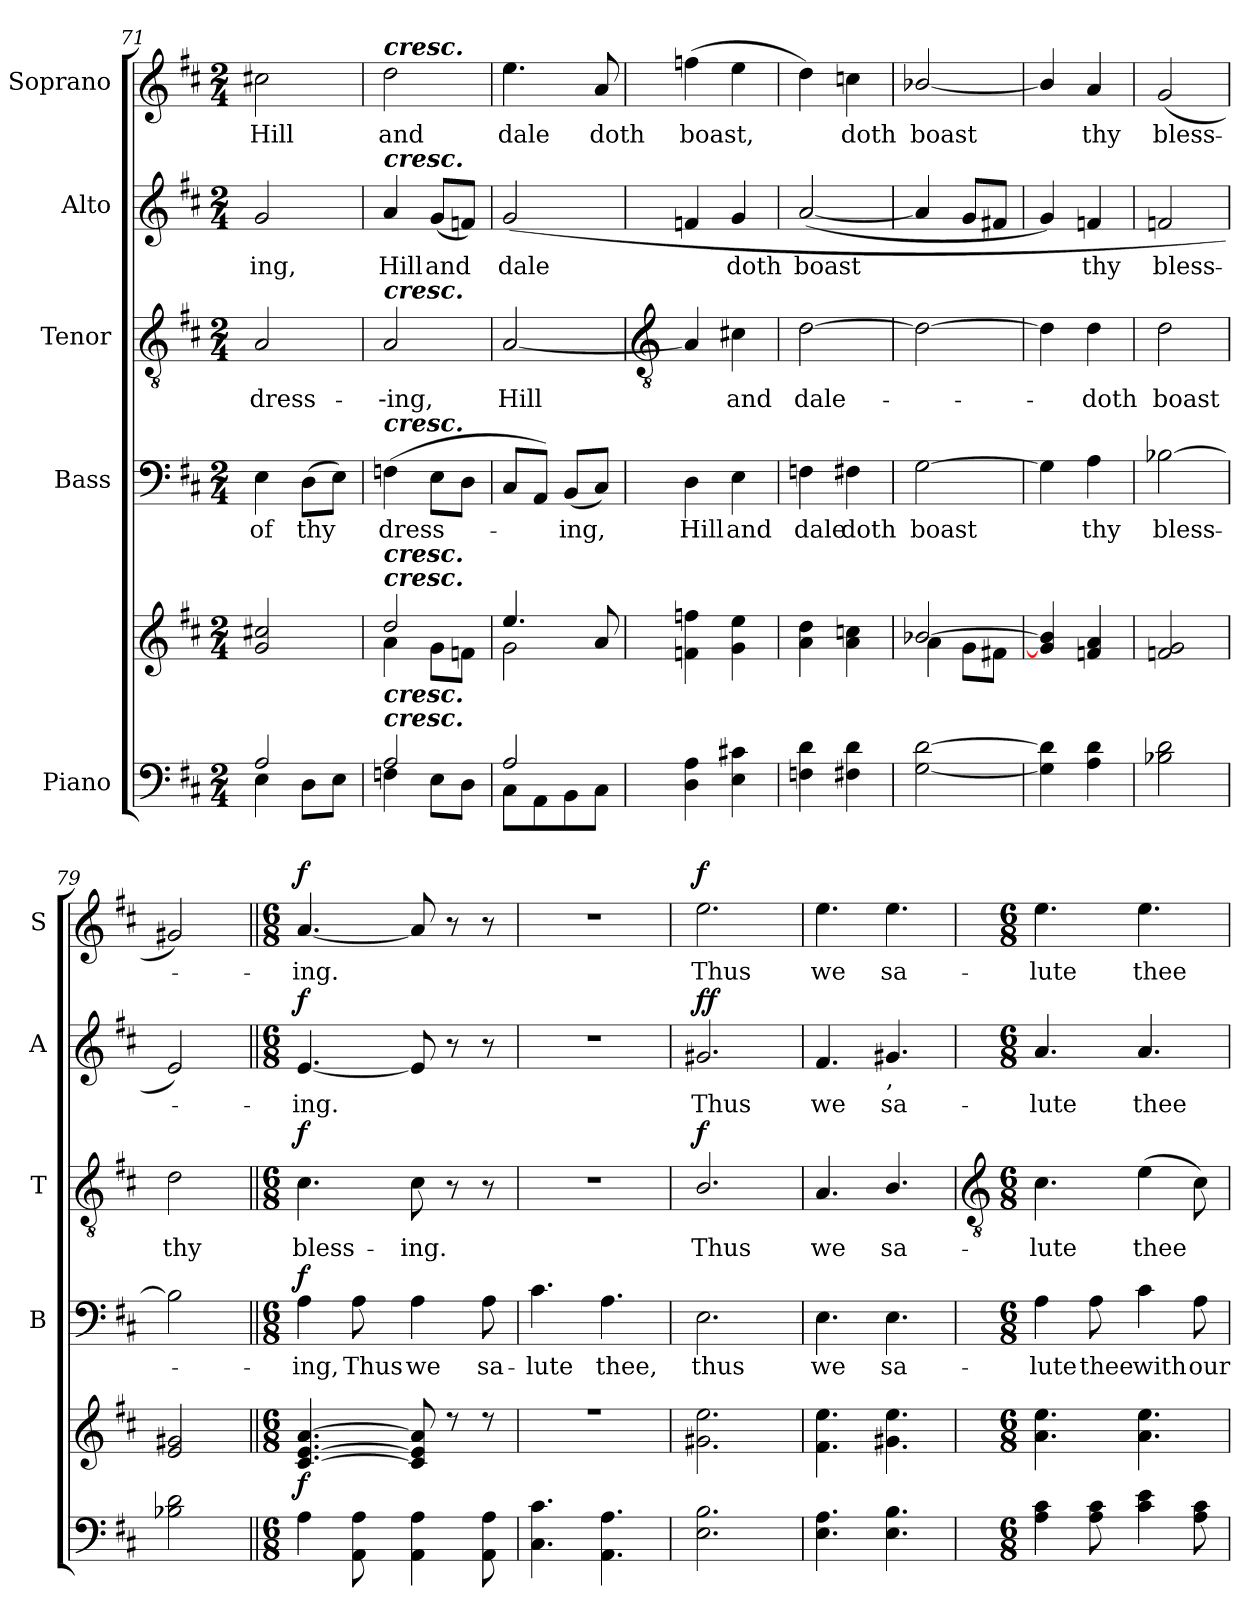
**kern	**kern	**dynam	**kern	**text	**dynam	**kern	**text	**dynam	**kern	**text	**dynam	**kern	**text	**dynam
*part5	*part5	*part5	*part4	*part4	*part4	*part3	*part3	*part3	*part2	*part2	*part2	*part1	*part1	*part1
*staff6	*staff5	*staff5/6	*staff4	*staff4	*staff4	*staff3	*staff3	*staff3	*staff2	*staff2	*staff2	*staff1	*staff1	*staff1
*I"Piano	*	*	*I"Bass	*	*	*I"Tenor	*	*	*I"Alto	*	*	*I"Soprano	*	*
*	*	*	*I'B	*	*	*I'T	*	*	*I'A	*	*	*I'S	*	*
*clefF4	*clefG2	*	*clefF4	*	*	*clefGv2	*	*	*clefG2	*	*	*clefG2	*	*
*k[f#c#]	*k[f#c#]	*	*k[f#c#]	*	*	*k[f#c#]	*	*	*k[f#c#]	*	*	*k[f#c#]	*	*
*D:	*D:	*	*D:	*	*	*D:	*	*	*D:	*	*	*D:	*	*
*M2/4	*M2/4	*	*M2/4	*	*	*M2/4	*	*	*M2/4	*	*	*M2/4	*	*
=71	=71	=71	=71	=71	=71	=71	=71	=71	=71	=71	=71	=71	=71	=71
*^	*^	*	*	*	*	*	*	*	*	*	*	*	*	*
!	!	!	!	!	!	!LO:LY:b	!	!	!LO:LY:b	!	!	!LO:LY:b	!	!	!LO:LY:b	!
2A/	4E\	2g/ 2cc#X/	2ryy	.	4E	of	.	2A	dress-	.	2g	ing,	.	2cc#X	Hill	.
!	!	!	!	!	!	!LO:LY:b	!	!	!	!	!	!	!	!	!	!
.	8D\L	.	.	.	(>8DL	thy	.	.	.	.	.	.	.	.	.	.
.	8E\J	.	.	.	8EJ)	.	.	.	.	.	.	.	.	.	.	.
=72	=72	=72	=72	=72	=72	=72	=72	=72	=72	=72	=72	=72	=72	=72	=72	=72
!	!	!	!	!	!	!	!	!	!	!	!	!	!	!LO:TX:a:Bi:t=cresc.	!	!
!	!	!	!	!	!	!	!	!	!	!	!LO:TX:a:Bi:t=cresc.	!	!	!	!	!
!	!	!	!	!	!	!	!	!LO:TX:a:Bi:t=cresc.	!	!	!	!	!	!	!	!
!	!	!	!	!	!LO:TX:a:Bi:t=cresc.	!	!	!	!	!	!	!	!	!	!	!
!	!	!LO:TX:a:Bi:t=cresc.	!	!	!	!	!	!	!	!	!	!	!	!	!	!
!	!	!LO:TX:a:Bi:t=cresc.	!	!	!	!	!	!	!	!	!	!	!	!	!	!
!LO:TX:a:Bi:t=cresc.	!	!	!	!	!	!	!	!	!	!	!	!	!	!	!	!
!LO:TX:a:Bi:t=cresc.	!	!	!	!	!	!	!	!	!	!	!	!	!	!	!	!
!	!	!	!	!	!	!LO:LY:b	!	!	!LO:LY:b	!	!	!LO:LY:b	!	!	!LO:LY:b	!
2A/	4Fn\	2dd/	4a\	.	(<4Fn	dress-	.	2A	--ing,	.	4a	Hill	.	2dd	and	.
!	!	!	!	!	!	!	!	!	!	!	!	!LO:LY:b	!	!	!	!
.	8E\L	.	8g\L	.	8EL	.	.	.	.	.	(<8gL	and	.	.	.	.
.	8D\J	.	8fn\J	.	8DJ	.	.	.	.	.	8fnJ)	.	.	.	.	.
=73	=73	=73	=73	=73	=73	=73	=73	=73	=73	=73	=73	=73	=73	=73	=73	=73
!	!	!	!	!	!	!	!	!	!LO:LY:b	!	!	!LO:LY:b	!	!	!LO:LY:b	!
2A/	8C#\L	4.ee/	2g\	.	8C#L	.	.	[2A	Hill	.	(<2g	dale	.	4.ee	dale	.
.	8AA\	.	.	.	8AAJ)	.	.	.	.	.	.	.	.	.	.	.
!	!	!	!	!	!	!LO:LY:b	!	!	!	!	!	!	!	!	!	!
.	8BB\	.	.	.	(<8BBL	ing,	.	.	.	.	.	.	.	.	.	.
!	!	!	!	!	!	!	!	!	!	!	!	!	!	!	!LO:LY:b	!
.	8C#\J	8a/	.	.	8C#J)	.	.	.	.	.	.	.	.	8a	doth	.
*v	*v	*	*	*	*	*	*	*	*	*	*	*	*	*	*	*
!!LO:LB:g=z
=74	=74	=74	=74	=74	=74	=74	=74	=74	=74	=74	=74	=74	=74	=74	=74
*	*	*	*	*	*	*	*clefGv2	*	*	*	*	*	*	*	*
*^	*	*	*	*	*	*	*	*	*	*	*	*	*	*	*
!	!	!	!	!	!	!LO:LY:b	!	!	!	!	!	!	!	!	!LO:LY:b	!
*v	*v	*	*	*	*	*	*	*	*	*	*	*	*	*	*	*
4D\ 4A\	4fn\ 4ffn\	2ryy	.	4D	Hill	.	4A]	.	.	4fn	.	.	(>4ffn	boast,	.
!	!	!	!	!	!LO:LY:b	!	!	!LO:LY:b	!	!	!LO:LY:b	!	!	!	!
4E\ 4c#X\	4g\ 4ee\	.	.	4E	and	.	4c#X	and	.	4g	doth	.	4ee	.	.
=75	=75	=75	=75	=75	=75	=75	=75	=75	=75	=75	=75	=75	=75	=75	=75
!	!	!	!	!	!LO:LY:b	!	!	!LO:LY:b	!	!	!LO:LY:b	!	!	!	!
4Fn\ 4d\	4a\ 4dd\	2ryy	.	4Fn	dale	.	[2d	dale-	.	(<[2a	boast	.	4dd)	.	.
!	!	!	!	!	!LO:LY:b	!	!	!	!	!	!	!	!	!LO:LY:b	!
4F#X\ 4d\	4a\ 4ccn\	.	.	4F#X	doth	.	.	.	.	.	.	.	4ccn	doth	.
=76	=76	=76	=76	=76	=76	=76	=76	=76	=76	=76	=76	=76	=76	=76	=76
!	!	!	!	!	!LO:LY:b	!	!	!	!	!	!	!	!	!LO:LY:b	!
[2G\ [2d\	[2b-X/	4a\	.	[2G	boast	.	2d_	.	.	4a]	.	.	[2b-X/	boast	.
.	.	8g\L	.	.	.	.	.	.	.	8gL	.	.	.	.	.
.	.	8f#X\J	.	.	.	.	.	.	.	8f#XJ	.	.	.	.	.
=77	=77	=77	=77	=77	=77	=77	=77	=77	=77	=77	=77	=77	=77	=77	=77
4G\] 4d\]	4g/] 4b-/]	2ryy	.	4G]	.	.	4d]	.	.	4g)	.	.	4b-/]	.	.
!	!	!	!	!	!LO:LY:b	!	!	!LO:LY:b	!	!	!LO:LY:b	!	!	!LO:LY:b	!
4A\ 4d\	4fn/ 4a/	.	.	4A	thy	.	4d	doth	.	4fn	thy	.	4a	thy	.
=78	=78	=78	=78	=78	=78	=78	=78	=78	=78	=78	=78	=78	=78	=78	=78
!	!	!	!	!	!LO:LY:b	!	!	!LO:LY:b	!	!	!LO:LY:b	!	!	!LO:LY:b	!
2B-X\ 2d\	2fn/ 2g/	2ryy	.	[2B-X	bless-	.	2d	boast	.	2fn	bless-	.	(<2g	bless-	.
=79	=79	=79	=79	=79	=79	=79	=79	=79	=79	=79	=79	=79	=79	=79	=79
!	!	!	!	!	!	!	!	!LO:LY:b	!	!	!	!	!	!	!
2B-X\ 2d\	2e/ 2g#X/	2ryy	.	2B-]	.	.	2d	thy	.	2e)	.	.	2g#X)	.	.
=80||	=80||	=80||	=80||	=80||	=80||	=80||	=80||	=80||	=80||	=80||	=80||	=80||	=80||	=80||	=80||
*M6/8	*M6/8	*	*	*M6/8	*	*	*M6/8	*	*	*M6/8	*	*	*M6/8	*	*
!	!	!LO:N:vis=1	!LO:DY:b	!	!LO:LY:b	!LO:DY:b	!	!LO:LY:b	!LO:DY:b	!	!LO:LY:b	!LO:DY:b	!	!LO:LY:b	!LO:DY:b
4A\	[4.c#/ [4.e/ [4.a/	2.ryy	f	4A	ing,	f	4.c#	bless-	f	[4.e	ing.	f	[4.a	ing.	f
!	!	!	!	!	!LO:LY:b	!	!	!	!	!	!	!	!	!	!
8AA\ 8A\	.	.	.	8A	Thus	.	.	.	.	.	.	.	.	.	.
!	!	!	!	!	!LO:LY:b	!	!	!LO:LY:b	!	!	!	!	!	!	!
4AA\ 4A\	8c#/] 8e/] 8a/]	.	.	4A	we	.	8c#	-ing.	.	8e]	.	.	8a]	.	.
.	8r	.	.	.	.	.	8r	.	.	8r	.	.	8r	.	.
!	!	!	!	!	!LO:LY:b	!	!	!	!	!	!	!	!	!	!
8AA\ 8A\	8r	.	.	8A	sa-	.	8r	.	.	8r	.	.	8r	.	.
=81	=81	=81	=81	=81	=81	=81	=81	=81	=81	=81	=81	=81	=81	=81	=81
!	!LO:N:vis=1	!LO:N:vis=1	!	!	!LO:LY:b	!	!LO:N:vis=1	!	!	!LO:N:vis=1	!	!	!LO:N:vis=1	!	!
4.C#\ 4.c#\	2.r	2.ryy	.	4.c#	-lute	.	2.r	.	.	2.r	.	.	2.r	.	.
!	!	!	!	!	!LO:LY:b	!	!	!	!	!	!	!	!	!	!
4.AA\ 4.A\	.	.	.	4.A	thee,	.	.	.	.	.	.	.	.	.	.
=82	=82	=82	=82	=82	=82	=82	=82	=82	=82	=82	=82	=82	=82	=82	=82
!	!	!LO:N:vis=1	!	!	!LO:LY:b	!	!	!LO:LY:b	!LO:DY:b	!	!LO:LY:b	!LO:DY:b	!	!LO:LY:b	!
!	!	!	!	!	!	!	!	!	!	!	!	!LO:DY:n=1:b	!	!	!LO:DY:b
2.E\ 2.B\	2.g#X\ 2.ee\	2.ryy	.	2.E	thus	.	2.B/	Thus	f	2.g#X	Thus	f f	2.ee	Thus	f
=83	=83	=83	=83	=83	=83	=83	=83	=83	=83	=83	=83	=83	=83	=83	=83
!	!	!LO:N:vis=1	!	!	!LO:LY:b	!	!	!LO:LY:b	!	!	!LO:LY:b	!	!	!LO:LY:b	!
4.E\ 4.A\	4.f#\ 4.ee\	2.ryy	.	4.E	we	.	4.A	we	.	4.f#	we	.	4.ee	we	.
!	!	!	!	!	!	!	!	!	!	!LO:TX:b:t=,	!	!	!	!	!
!	!	!	!	!	!LO:LY:b	!	!	!LO:LY:b	!	!	!LO:LY:b	!	!	!LO:LY:b	!
4.E\ 4.B\	4.g#X\ 4.ee\	.	.	4.E	sa-	.	4.B/	sa-	.	4.g#X	sa-	.	4.ee	sa-	.
*	*v	*v	*	*	*	*	*	*	*	*	*	*	*	*	*
!!LO:LB:g=z
=84	=84	=84	=84	=84	=84	=84	=84	=84	=84	=84	=84	=84	=84	=84
*	*	*	*	*	*	*clefGv2	*	*	*	*	*	*	*	*
*M6/8	*M6/8	*	*M6/8	*	*	*M6/8	*	*	*M6/8	*	*	*M6/8	*	*
!	!	!	!	!LO:LY:b	!	!	!LO:LY:b	!	!	!LO:LY:b	!	!	!LO:LY:b	!
4A\ 4c#\	4.a\ 4.ee\	.	4A	-lute	.	4.c#	-lute	.	4.a	-lute	.	4.ee	-lute	.
!	!	!	!	!LO:LY:b	!	!	!	!	!	!	!	!	!	!
8A\ 8c#\	.	.	8A	thee	.	.	.	.	.	.	.	.	.	.
!	!	!	!	!LO:LY:b	!	!	!LO:LY:b	!	!	!LO:LY:b	!	!	!LO:LY:b	!
4c#\ 4e\	4.a\ 4.ee\	.	4c#	with	.	(>4e	thee	.	4.a	thee	.	4.ee	thee	.
!	!	!	!	!LO:LY:b	!	!	!	!	!	!	!	!	!	!
8A\ 8c#\	.	.	8A	our	.	8c#)	.	.	.	.	.	.	.	.
=	=	=	=	=	=	=	=	=	=	=	=	=	=	=
*-	*-	*-	*-	*-	*-	*-	*-	*-	*-	*-	*-	*-	*-	*-
